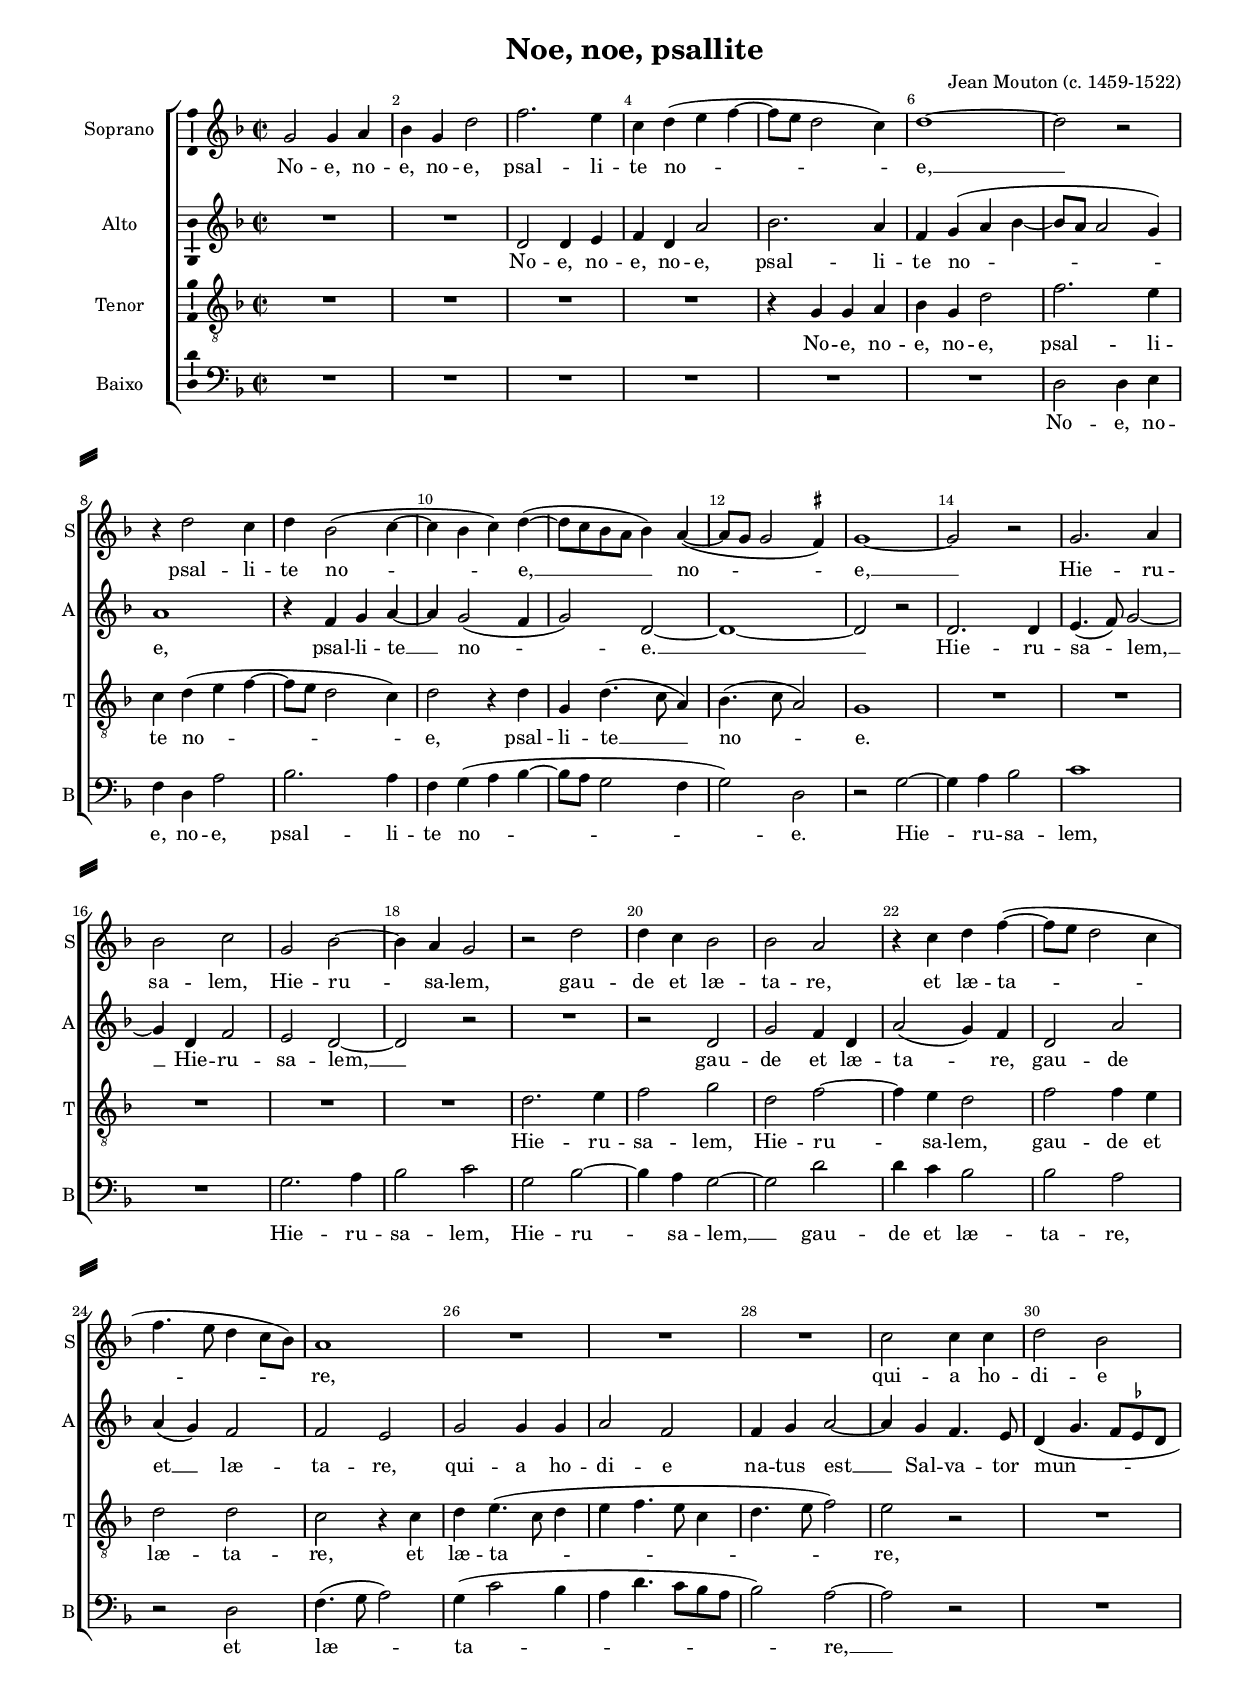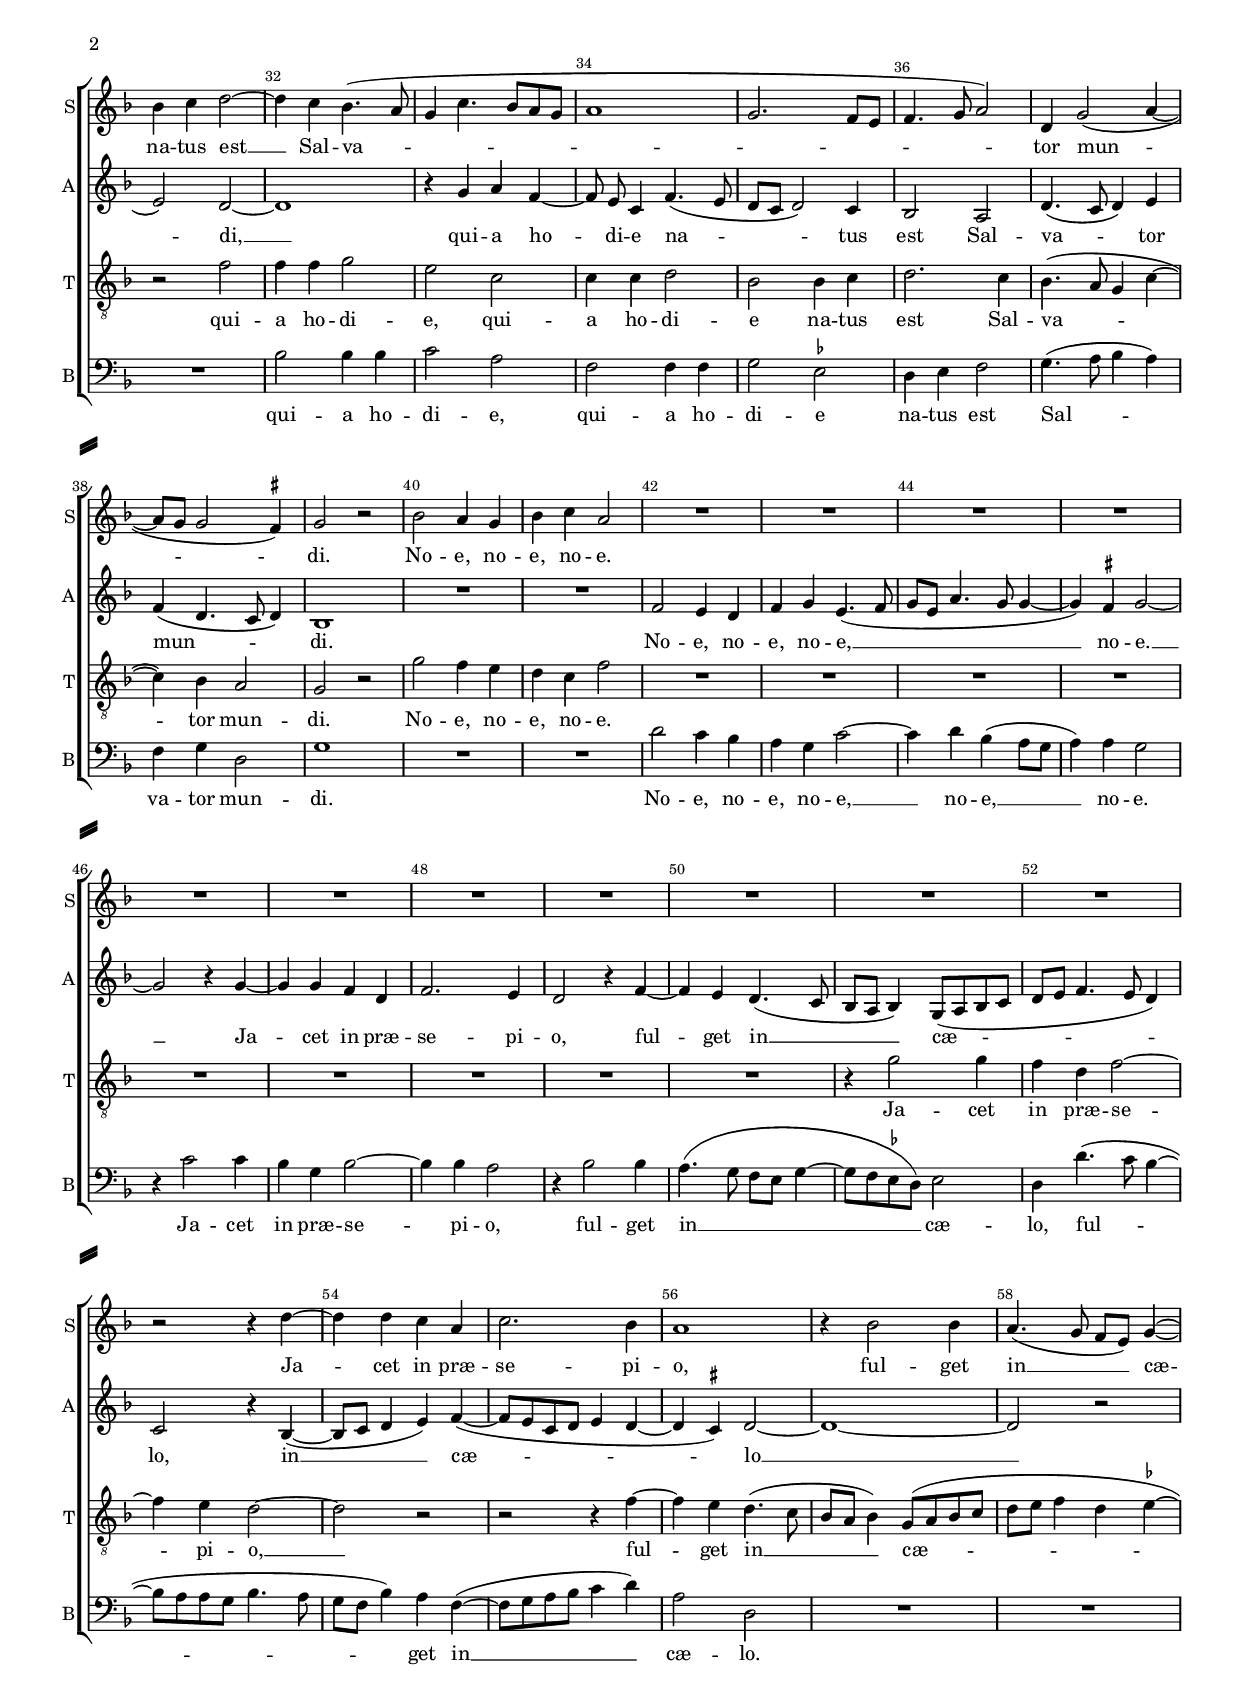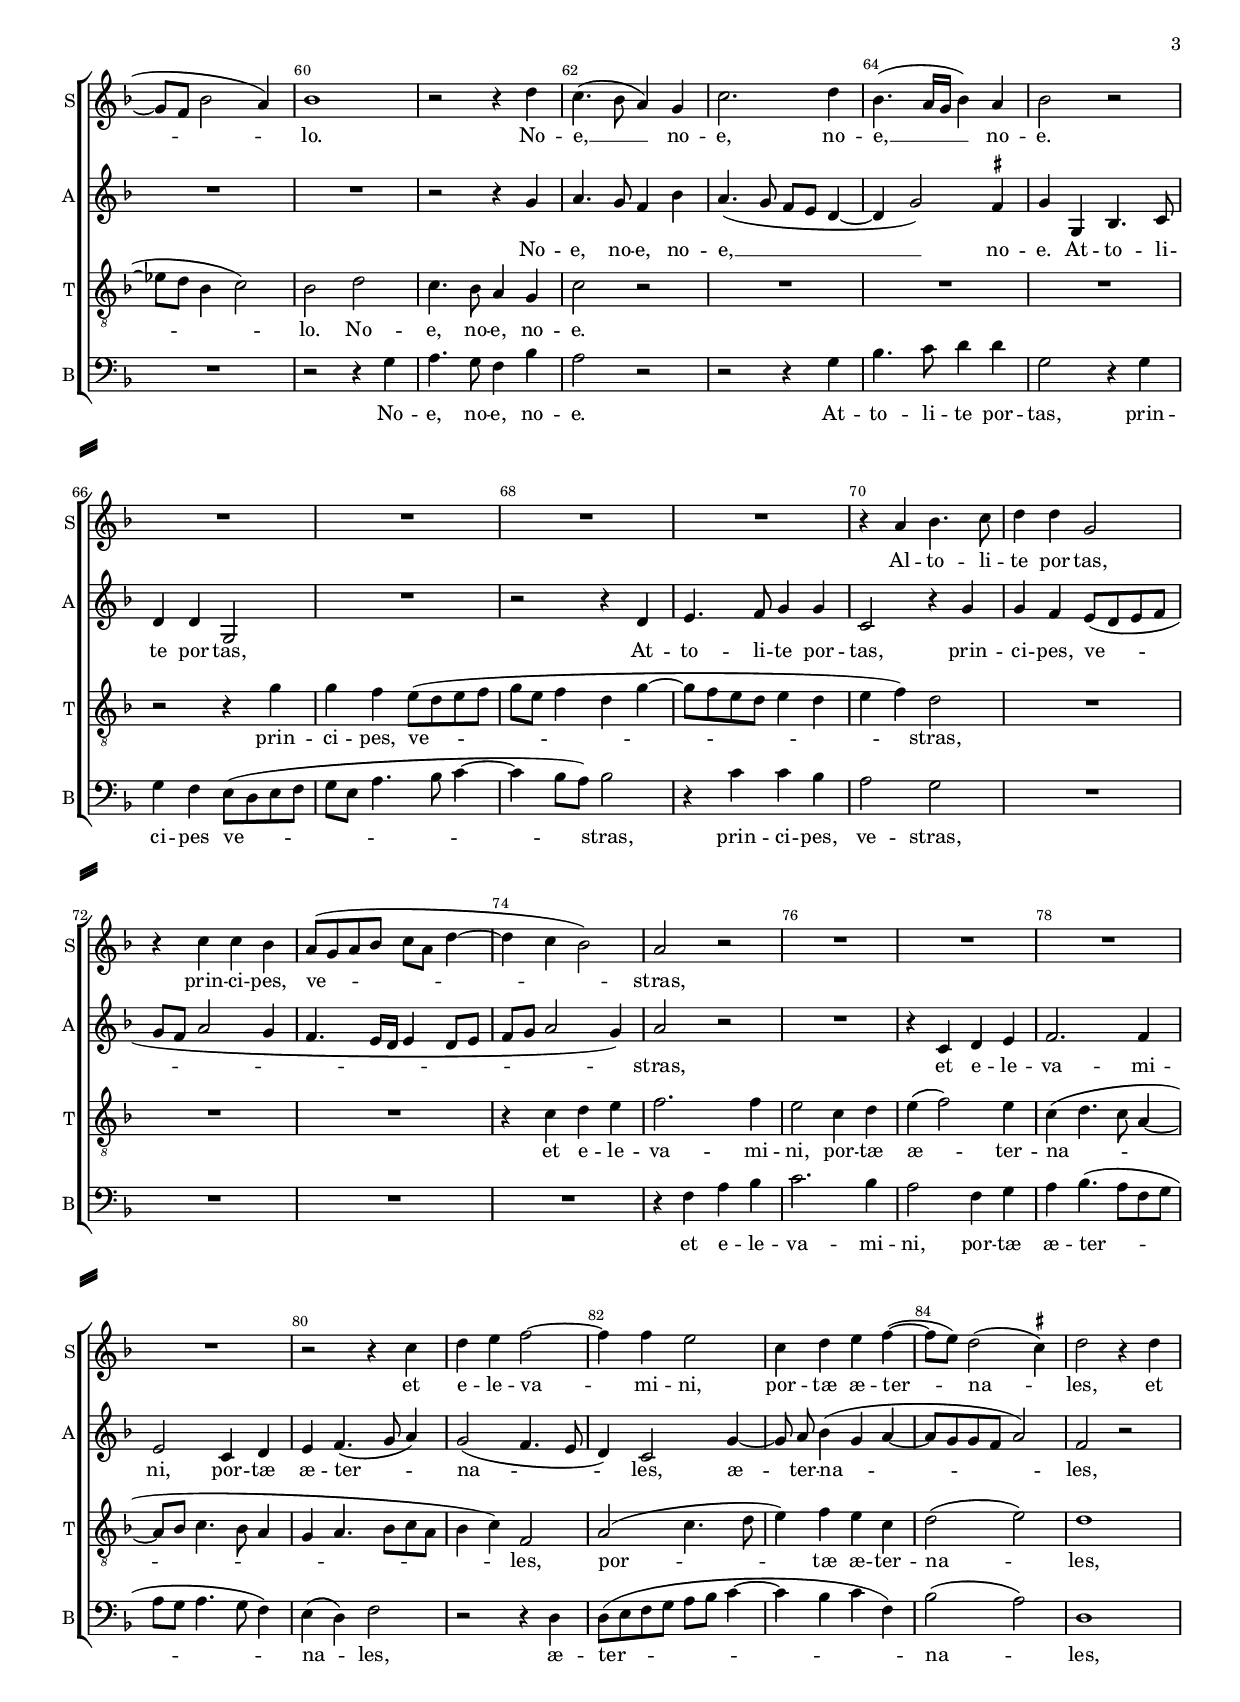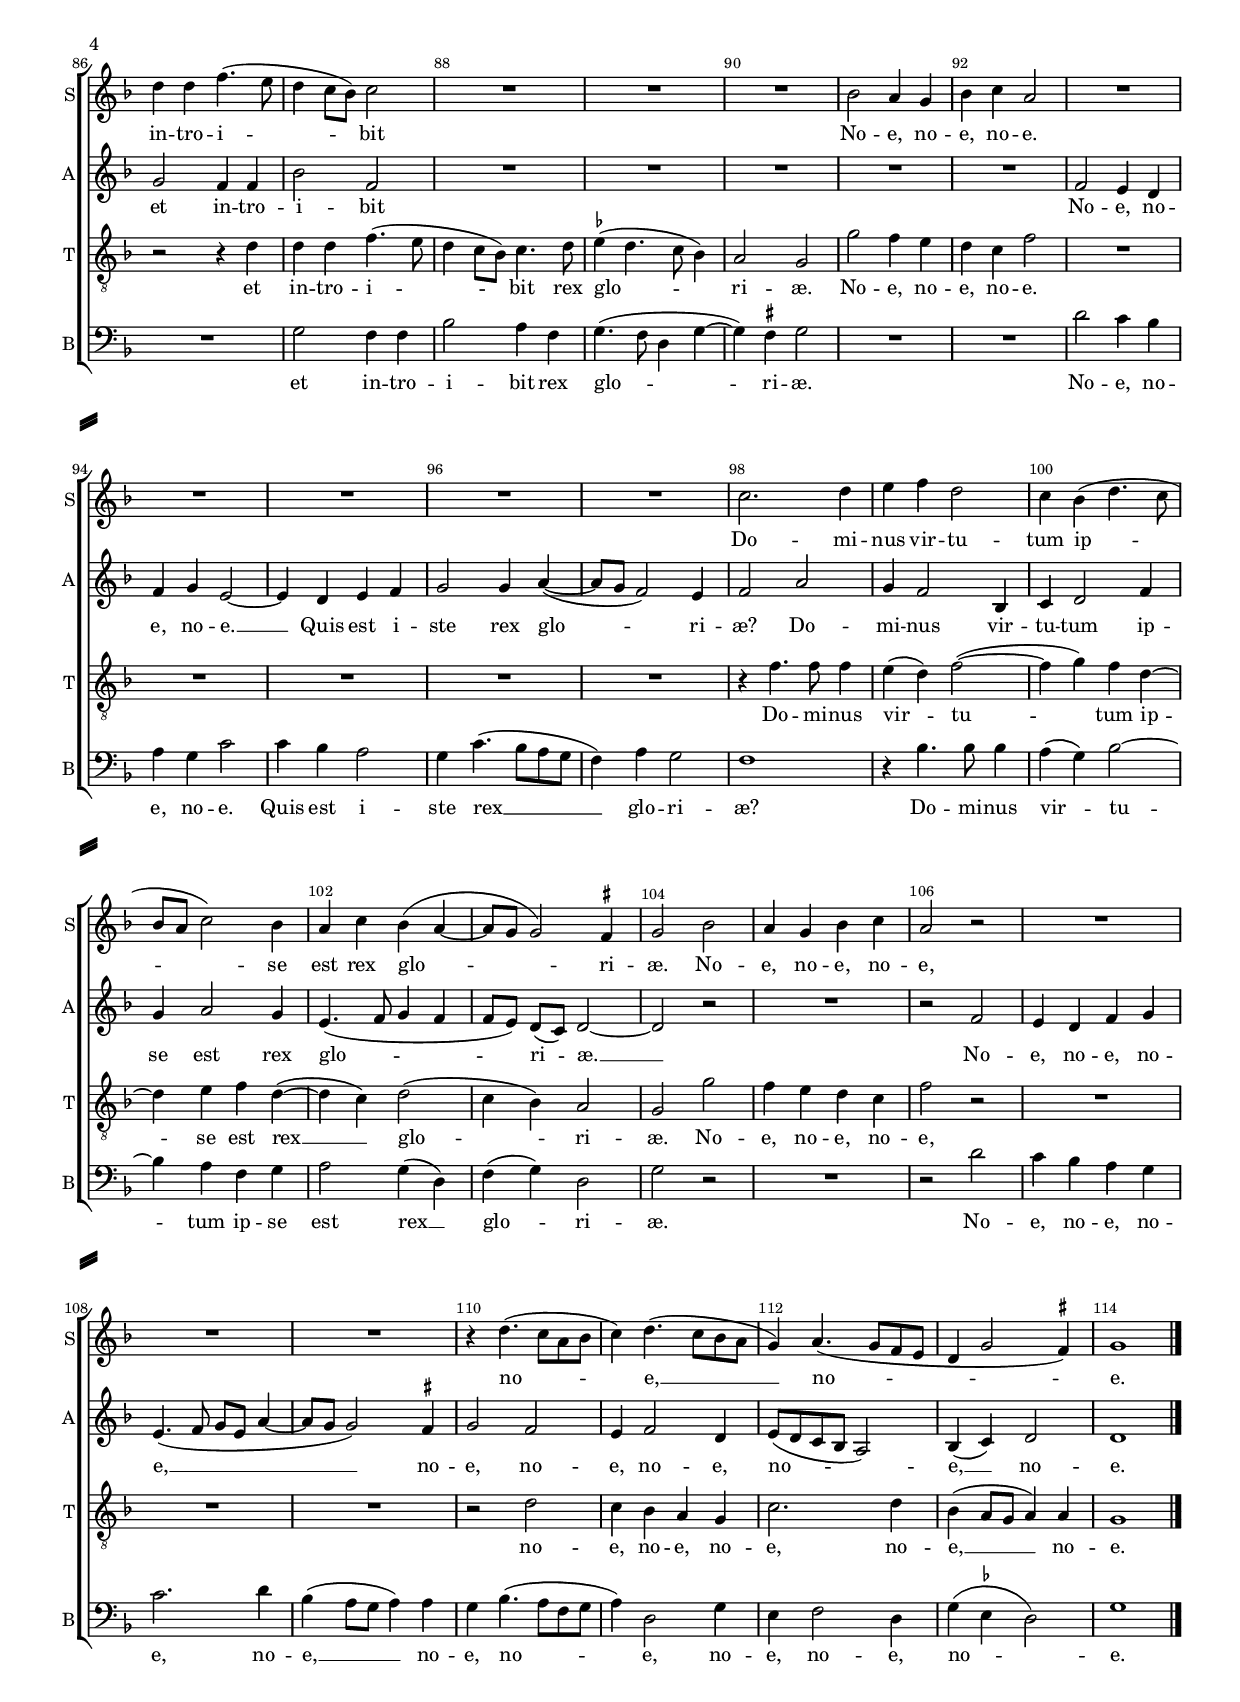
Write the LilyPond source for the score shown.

\version "2.18.2"

% закомментируйте строку ниже, чтобы получался pdf с навигацией
#(ly:set-option 'point-and-click #f)
#(ly:set-option 'midi-extension "mid")
#(set-default-paper-size "a4")
#(set-global-staff-size 16)

\header {
  title = "Noe, noe, psallite"
  composer = "Jean Mouton (c. 1459-1522)"
  % Удалить строку версии LilyPond 
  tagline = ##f
}

\paper {
  %  #(set-paper-size "a4landscape" )
  system-separator-markup = \slashSeparator
  top-margin = 10
  left-margin = 15
  right-margin = 10
  bottom-margin = 10
  indent = 15
  ragged-bottom = ##f
  ragged-last-bottom = ##f
  %print-page-number = ##f
}

%make visible number of every 2-nd bar
secondbar = {
  \override Score.BarNumber.break-visibility = #end-of-line-invisible
  \set Score.barNumberVisibility = #(every-nth-bar-number-visible 2)
}

%use this as temporary line break
abr = { \break }

% uncommend next line when finished
abr = {}

%once hide accidental (runaround for cadenza
nat = { \once \hide Accidental }

ficta = { \once \set suggestAccidentals = ##t }
fictab = { \ficta \once \override AccidentalSuggestion.parenthesized = ##t }

global = {
  \key d \minor
  \time 2/2
  \dynamicUp
  \override AccidentalSuggestion.avoid-slur = #'inside
}

superius = \relative c'' {
  \global
  \secondbar  
  g2 g4 a |
  bes g d'2 |
  f2. e4 |
  c d( e f~ |
  f8 e d2 c4) |
  d1~ | \abr
  d2 r2 |
  r4 d2 c4 |
  d bes2( c4~ |
  c bes c) d~( |
  d8 c bes a bes4) a~( |
  a8 g g2 \ficta fis4) | \abr
  
  g1~ |
  g2 r |
  g2. a4 |
  bes2 c |
  g bes~ |
  bes4 a g2 |
  r d' | \abr
  d4 c bes2 |
  bes a |
  r4 c d f~( |
  f8 e d2 c4 |
  f4. e8 d4 c8 bes) |
  a1 | \abr
  R1*3 |
  c2 c4 c |
  d2 bes |
  bes4 c d2~ | \abr
  
  d4 c bes4.( a8 |
  g4 c4. bes8 a g |
  a1 |
  g2. f8 e |
  f4. g8 a2) | \abr
  d,4 g2( a4~ |
  a8 g g2 \ficta fis4) |
  g2 r |
  bes a4 g |
  bes c a2 |
  R1*2 \abr
  R1*6 \abr
  
  R1*3 |
  r2 r4 d~ |
  d d c a | \abr
  c2. bes4 |
  a1 |
  r4 bes2 bes4 |
  a4.( g8 f e) g4~( |
  g8 f bes2 a4) | \abr
  bes1 |
  r2 r4 d |
  c4.( bes8 a4) g |
  c2. d4 |
  bes4.( a16 g bes4) a |
  bes2 r | \abr
  
  R1*4 |
  r4 a bes4. c8 | \abr
  d4 d g,2 |
  r4 c c bes |
  a8( g a bes c a d4~ |
  d c bes2) |
  a r | \abr
  R1*4 |
  r2 r4 c | \abr
  
  d e f2~ |
  f4 f e2 |
  c4 d e f(~ |
  f8 e) d2( \ficta cis4) |
  d2 r4 d | \abr
  d d f4.( e8 |
  d4 c8 bes) c2
  R1*3 |
  bes2 a4 g | \abr
  bes c a2 |
  R1*5 |
  c2. d4 | \abr
  
   e f d2 |
   c4 bes( d4. c8 |
   bes8 a c2) bes4 |
   a c bes( a~ |
   a8 g g2) \ficta fis4 | \abr
   g2 bes |
   a4 g bes c |
   a2 r |
   R1*3 | \abr
   r4 d4.( c8 a bes |
   c4) d4.( c8 bes a |
   g4) a4.( g8 f e |
   d4 g2 \ficta fis4) |
   g1 \bar "|."
}


medius = \relative c' {
  \global
  R1*2 |
  d2 d4 e |
  f d a'2 |
  bes2. a4 |
  f g( a bes~ | 
  bes8 a a2 g4) |
  a1 |
  r4 f g a~ |
  a g2( f4 |
  g2) d~ |
  d1~ |
  
  d2 r |
  d2. d4 e4.( f8) g2~ |
  g4 d f2 |
  e d~ |
  d r |
  R1 |
  r2 d |
  g f4 d |
  a'2( g4) f |
  d2 a' |
  a4( g) f2 |
  f e |
  g2 g4 g |
  a2 f |
  f4 g a2~ |
  a4 g4 f4. e8 |
  d4( g4. f8 \ficta es d |
  \ficta e2) d2~ |
  
  d1 |
  r4 g a f~ |
  \autoBeamOff f8 e \autoBeamOn c4 f4.( e8 |
  d c d2) c4 |
  bes2 a |
  d4.( c8 d4) e |
  f( d4. c8 d4) |
  bes1 |
  R1*2 |
  f'2 e4 d |
  f g e4.( f8 |
  g e a4. g8 g4~ |
  g) \ficta fis g2~ |
  g r4 g~ |
  g g f d |
  f2. e4 |
  d2 r4 f~
  
  f e d4.( c8 |
  bes a bes4) g8( a bes c |
  d e f4. e8 d4) |
  c2 r4 bes4~( |
  bes8 c d4 e) f~( |
  f8 e c d e4 d~ |
  d \ficta cis) d2~ |
  d1~ |
  d2 r |
  R1*2 |
  r2 r4 g |
  a4. g8 f4 bes |
  a4.( g8 f e d4~ |
  d g2) \ficta fis4 |
  g g, bes4. c8
  
  d4 d g,2 |
  R1 |
  r2 r4 d' |
  e4. f8 g4 g |
  c,2 r4 g' |
  g f e8( d e f |
  g f a2 g4 |
  f4. e16 d e4 d8 e |
  f g a2 g4) |
  a2 r |
  R1 |
  r4 c, d e |
  f2. f4 |
  e2 c4 d |
  e f4.( g8 a4)
  
  g2( f4. e8 |
  d4) c2 g'4~ |
  \autoBeamOff g8 a \autoBeamOn bes4( g a~ |
  a8 g g f a2) |
  f r |
  g f4 f |
  bes2 f |
  R1*5 |
  f2 e4 d |
  f g e2~ |
  e4 d e f |
  g2 g4 a(~ |
  a8 g f2) e4 |
  f2 a
  
  g4 f2 bes,4 |
  c d2 f4 |
  g a2 g4 |
  e4.( f8 g4 f |
  f8[ e)] d([ c)] d2~ |
  d r |
  R1 |
  r2 f |
  e4 d f g |
  e4.( f8 g e a4~ |
  a8 g g2) \ficta fis4 |
  g2 f |
  e4 f2 d4 |
  e8( d c bes a2) |
  bes4( c) d2 |
  d1
}


tenor = \relative c' {
  \global
  R1*4 |
  r4 g g a |
  bes g d'2 |
  f2. e4 |
  c d( e f~ |
  f8 e d2 c4) |
  d2 r4 d |
  g, d'4.( c8 a4) |
  bes4.( c8 a2)
  
  g1 |
  R1*5 |
  d'2. e4 |
  f2 g |
  d f~ |
  f4 e d2 |
  f f4 e |
  d2 d |
  c r4 c
  d4 e4.( c8 d4 |
  e f4. e8 c4 |
  d4. e8 f2) |
  e2 r |
  R1 |
  r2 f2
  
  f4 f g2 |
  e c |
  c4 c d2 |
  bes bes4 c |
  d2. c4 |
  bes4.( a8 g4 c~ |
  c) bes a2 |
  g r |
  g' f4 e |
  d c f2 |
  R1*2
  R1*6
  
  R1 |
  r4 g2 g4 |
  f d f2~ |
  f4 e d2~ |
  d r |
  r r4 f~ |
  f e d4.( c8 |
  bes a bes4) g8( a bes c |
  d e f4 d \ficta es~ |
  es8 d bes4 c2) |
  bes d |
  c4. bes8 a4 g |
  c2 r |
  R1*3
  
  r2 r4 g' |
  g f e8( d e f |
  g e f4 d g~ |
  g8 f e d e4 d |
  e f) d2 |
  R1*3 |
  r4c d e |
  f2. f4 |
  e2 c4 d |
  e( f2) e4 |
  c( d4. c8 a4~ |
  a8 bes c4. bes8 a4 |
  g a4. bes8 c a |
  
  bes4 c) f,2 |
  a( c4. d8 |
  e4) f e c |
  d2( e) |
  d1 |
  r2 r4 d |
  d d f4.( e8 |
  d4 c8 bes) c4. d8 |
  \ficta es4( d4. c8 bes4) |
  a2 g |
  g' f4 e |
  d c f2 |
  R1*5 |
  r4 f4. f8 f4
  
  e( d) f2~( |
  f4 g) f d~ |
  d e f d~( |
  d c) d2( |
  c4 bes) a2 |
  g g' |
  f4 e d c |
  f2 r |
  R1*3 |
  r2 d |
  c4 bes a g |
  c2. d4 |
  bes( a8 g a4) a |
  g1
}

bassus = \relative c {
  \global
  R1*6 |
  d2 d4 e |
  f d a'2 |
  bes2. a4 |
  f g( a bes~ |
  bes8 a g2 f4 |
  g2) d
  
  r2 g~ |
  g4 a bes2 |
  c1 |
  R1 |
  g2. a4 |
  bes2 c |
  g bes~ |
  bes4 a g2~ |
  g d' |
  d4 c bes2 |
  bes a |
  r d, |
  f4.( g8 a2) |
  g4( c2 bes4 |
  a d4. c8 bes a |
  bes2) a~ |
  a r |
  R1*2
  
  bes2 bes4 bes |
  c2 a |
  f f4 f |
  g2 \ficta es |
  d4 e f2 |
  g4.( a8 bes4 a) |
  f g d2 |
  g1 |
  R1*2 |
  d'2 c4 bes |
  a g c2~ |
  c4 d bes( a8 g |
  a4) a g2 |
  r4 c2 c4 |
  bes g bes2~ |
  bes4 bes a2 |
  r4 bes2 bes4
  
  a4.( g8 f e g4~ |
  g8 f \ficta es d) es2 |
  d4 d'4.( c8 bes4~ |
  bes8 a a g bes4. a8 |
  g f bes4) a f~( |
  f8 g a bes c4 d) |
  a2 d, |
  R1*3 |
  r2 r4 g |
  a4. g8 f4 bes |
  a2 r |
  r r4 g |
  bes4. c8 d4 d |
  g,2 r4 g
  
  g f e8( d e f |
  g e a4. bes8 c4~ |
  c bes8 a) bes2 |
  r4 c c bes |
  a2 g |
  R1*4 |
  r4 f a bes |
  c2. bes4 |
  a2 f4 g |
  a bes4.( a8 f g |
  a g a4. g8 f4) |
  e( d) f2
  
  r2 r4 d |
  d8( e f g a bes c4~ |
  c bes c f,) |
  bes2( a) |
  d,1 |
  R1 |
  g2 f4 f |
  bes2 a4 f |
  g4.( f8 d4 g~ |
  g) \ficta fis g2 |
  R1*2 |
  d'2 c4 bes |
  a g c2 |
  c4 bes a2 |
  g4 c4.( bes8 a g |
  f4) a g2 |
  f1
  
  r4 bes4. bes8 bes4 |
  a4( g) bes2~ |
  bes4 a f g |
  a2 g4( d) |
  f( g) d2 |
  g2 r |
  R1 |
  r2 d' |
  c4 bes a g |
  c2. d4 |
  bes4( a8 g a4) a |
  g bes4.( a8 f g |
  a4) d,2 g4 |
  e f2 d4 |
  g( \ficta es d2) |
  g1
}

superiusl = \lyricmode {
  No -- e, no -- e, no -- e, psal -- li -- te no -- e, __ 
  psal -- li -- te no -- e, __ no -- e, __
  Hie -- ru -- sa -- lem, Hie -- ru -- sa -- lem, gau -- 
  de et læ -- ta -- re, et læ -- ta -- re,
  qui -- a ho -- di -- e na -- tus est __
  Sal -- va -- tor mun -- di. No -- e, no -- e, no -- e.
  Ja -- cet in præ --
  se -- pi -- o, ful -- get in __ cæ --
  lo. No -- e, __ no -- e, no -- e, __ no -- e.
  Al -- to -- li -- te por -- tas, prin -- ci -- pes, ve -- stras,
  et
  e -- le -- va -- mi -- ni, por -- tæ æ -- ter -- na -- les, et
  in -- tro -- i -- bit No -- e, no --
  e, no -- e. Do -- mi --
  nus vir -- tu -- tum ip -- se est rex glo -- ri --
  æ. No -- e, no -- e, no -- e,
  no -- e, __ no -- e.
}

mediusl = \lyricmode {
  No -- e, no -- e, no -- e, psal -- li -- te no --
  e, psal -- li -- te __ no -- e. __
  Hie -- ru -- sa -- lem, __ Hie -- ru -- sa -- lem, __
  gau -- de et læ -- ta -- re, gau -- de et __ læ -- ta -- re,
  qui -- a ho -- di -- e na -- tus est __ Sal -- va -- tor mun -- di, __
  qui -- a ho -- di -- e na -- tus est Sal --
  va -- tor mun -- di. No -- e, no -- e, no -- e, __
  no -- e. __ Ja -- cet in præ -- se -- pi -- o, ful --
  get in __ cæ -- lo, in __ cæ --
  lo __
  No -- e, no -- e, no -- e, __ no -- e. At -- to -- li --
  te por -- tas, At -- to -- li -- te por -- tas, prin --
  ci -- pes, ve -- stras,
  et e -- le -- va -- mi -- ni, por -- tæ æ -- ter --
  na -- les, æ -- ter -- na -- les,
  et in -- tro -- i -- bit
  No -- e, no -- e, no -- e. __ Quis est i -- ste rex glo -- ri -- æ? Do --
  mi -- nus vir -- tu -- tum ip -- se est rex glo -- ri -- æ. __
  No -- e, no -- e, no -- e, __ no --
  e, no -- e, no -- e, no -- e, __ no -- e.
}

tenorl = \lyricmode {
  No -- e, no -- e, no -- e, 
  psal -- li -- te no -- e, psal -- li -- te __ no --
  e. Hie -- ru --
  sa -- lem, Hie -- ru -- sa -- lem, gau -- de et læ -- ta -- re, et
  læ -- ta -- re, qui --
  a ho -- di -- e, qui -- a ho -- di -- e na -- tus est Sal --
  va -- tor mun -- di. No -- e, no -- e, no -- e.
  
  Ja -- cet in præ -- se -- pi -- o, __
  ful -- get in __ cæ -- 
  lo. No -- e, no -- e, no -- e.
  prin -- ci -- pes, ve -- stras,
  et e -- le -- va -- mi -- 
  ni, por -- tæ æ -- ter -- na --
  les, por -- tæ æ -- ter -- na -- les,
  et in -- tro -- i -- bit rex glo -- ri -- æ. No -- e, no --
  e, no -- e. Do -- mi -- nus
  vir -- tu -- tum ip -- se est rex __ glo -- ri --
  æ. No -- e, no -- e, no -- e,
  no -- e, no -- e, no -- e, no -- e, __ no -- e.
}

bassusl = \lyricmode {
  No -- e, no -- e, no -- e, psal -- li -- te no -- e.
  Hie -- ru -- sa -- lem, Hie -- ru -- sa -- lem, Hie -- ru --
  sa -- lem, __ gau -- de et læ -- ta -- re, et læ --
  ta -- re, __
  qui -- a ho -- di -- e, qui -- a ho -- di -- e na -- tus est
  Sal -- va -- tor mun -- di. No -- e, no -- e, no -- e, __
  no -- e, __ no -- e. Ja -- cet in præ -- se -- pi -- o, ful -- get
  in __ cæ -- lo, ful -- get in __ 
  cæ -- lo.
  No -- e, no -- e, no -- e. At -- to -- li -- te por -- tas, prin --
  ci -- pes ve -- stras, prin -- ci -- pes, ve -- stras,
  et e -- le --
  va -- mi -- ni, por -- tæ æ -- ter -- na -- les,
  æ -- ter -- na -- les,
  et in -- tro -- i -- bit rex glo -- ri -- æ.
  No -- e, no -- e, no -- e. Quis est i -- ste rex __ glo -- ri -- æ?
  Do -- mi -- nus vir -- tu -- tum ip -- se est rex __ glo -- ri --
  æ. No -- e, no -- e, no -- e, no -- e, __ no --
  e, no -- e, no -- e, no -- e, no -- e.
}

\bookpart {
  \score {
    %  \transpose c bes {
    \new ChoirStaff <<
      
      %staff for superius
      \new Staff = "superius" \with {
        instrumentName = "Soprano"
        shortInstrumentName = "S"
        midiInstrument = "choir aahs"
      }
      { \new Voice = "superius" { \superius } }   
      \new Lyrics = "superius"
      
      %staff for medius
      \new Staff = "meduis" \with {
        instrumentName = "Alto"
        shortInstrumentName = "A"
        midiInstrument = "choir aahs"
      }
      { \new Voice = "medius" { \medius } }   
      \new Lyrics = "medius"
      
      %staff for tenor
      \new Staff = "tenor" \with {
        instrumentName = "Tenor"
        shortInstrumentName = "T"
        midiInstrument = "choir aahs"
      }
      { \new Voice = "tenor" { \clef "G_8" \tenor } }
      \new Lyrics = "tenor"
      
      %staff for bassus
      \new Staff = "bassus" \with {
        instrumentName = "Baixo"
        shortInstrumentName = "B"
        midiInstrument = "choir aahs"
      }
      { \new Voice = "bassus" { \clef "bass" \bassus } }
      \new Lyrics = "bassus"
      
      %lyrics
      \context Lyrics = "superius" { \lyricsto "superius" { \superiusl }}
      \context Lyrics = "medius" { \lyricsto "medius" { \mediusl }}
      \context Lyrics = "tenor" { \lyricsto "tenor" { \tenorl }}
      \context Lyrics = "bassus" { \lyricsto "bassus" { \bassusl }}
    >>
    %  }  % transposeµ
    \layout { 
      \context {
        \Staff
        % удаляем обозначение темпа из общего плана
        %  \remove "Time_signature_engraver"
        %  \remove "Bar_number_engraver"
        \consists Ambitus_engraver
      }
      %Metronome_mark_engraver
    }
    \midi {
      \tempo 4=90
    }
  }
}

rehearsalMidi = #
(define-music-function
 (parser location name midiInstrument lyrics) (string? string? ly:music?)
 #{
   \unfoldRepeats <<
     \new Staff = "superius" \new Voice = "superius" { \superius }
     \new Staff = "medius" \new Voice = "medius" { \medius }
     \new Staff = "tenor" \new Voice = "tenor" { \tenor }
     \new Staff = "bassus" \new Voice = "bassus" { \bassus }
     \context Staff = $name {
       \set Score.midiMinimumVolume = #0.5
       \set Score.midiMaximumVolume = #0.5
       \set Score.tempoWholesPerMinute = #(ly:make-moment 100 4)
       \set Staff.midiMinimumVolume = #0.8
       \set Staff.midiMaximumVolume = #1.0
       \set Staff.midiInstrument = $midiInstrument
     }
     \new Lyrics \with {
       alignBelowContext = $name
     } \lyricsto $name $lyrics
   >>
 #})

% MIDI для репетиции:
\book {
  \bookOutputSuffix "superius"
  \score {
    \rehearsalMidi "superius" "soprano sax" \superiusl
    \midi { }
  }
}

\book {
  \bookOutputSuffix "medius"
  \score {
    \rehearsalMidi "medius" "soprano sax" \mediusl
    \midi { }
  }
}

\book {
  \bookOutputSuffix "tenor"
  \score {
    \rehearsalMidi "tenor" "tenor sax" \tenorl
    \midi { }
  }
}


\book {
  \bookOutputSuffix "bassus"
  \score {
    \rehearsalMidi "bassus" "tenor sax" \bassusl
    \midi { }
  }
}
